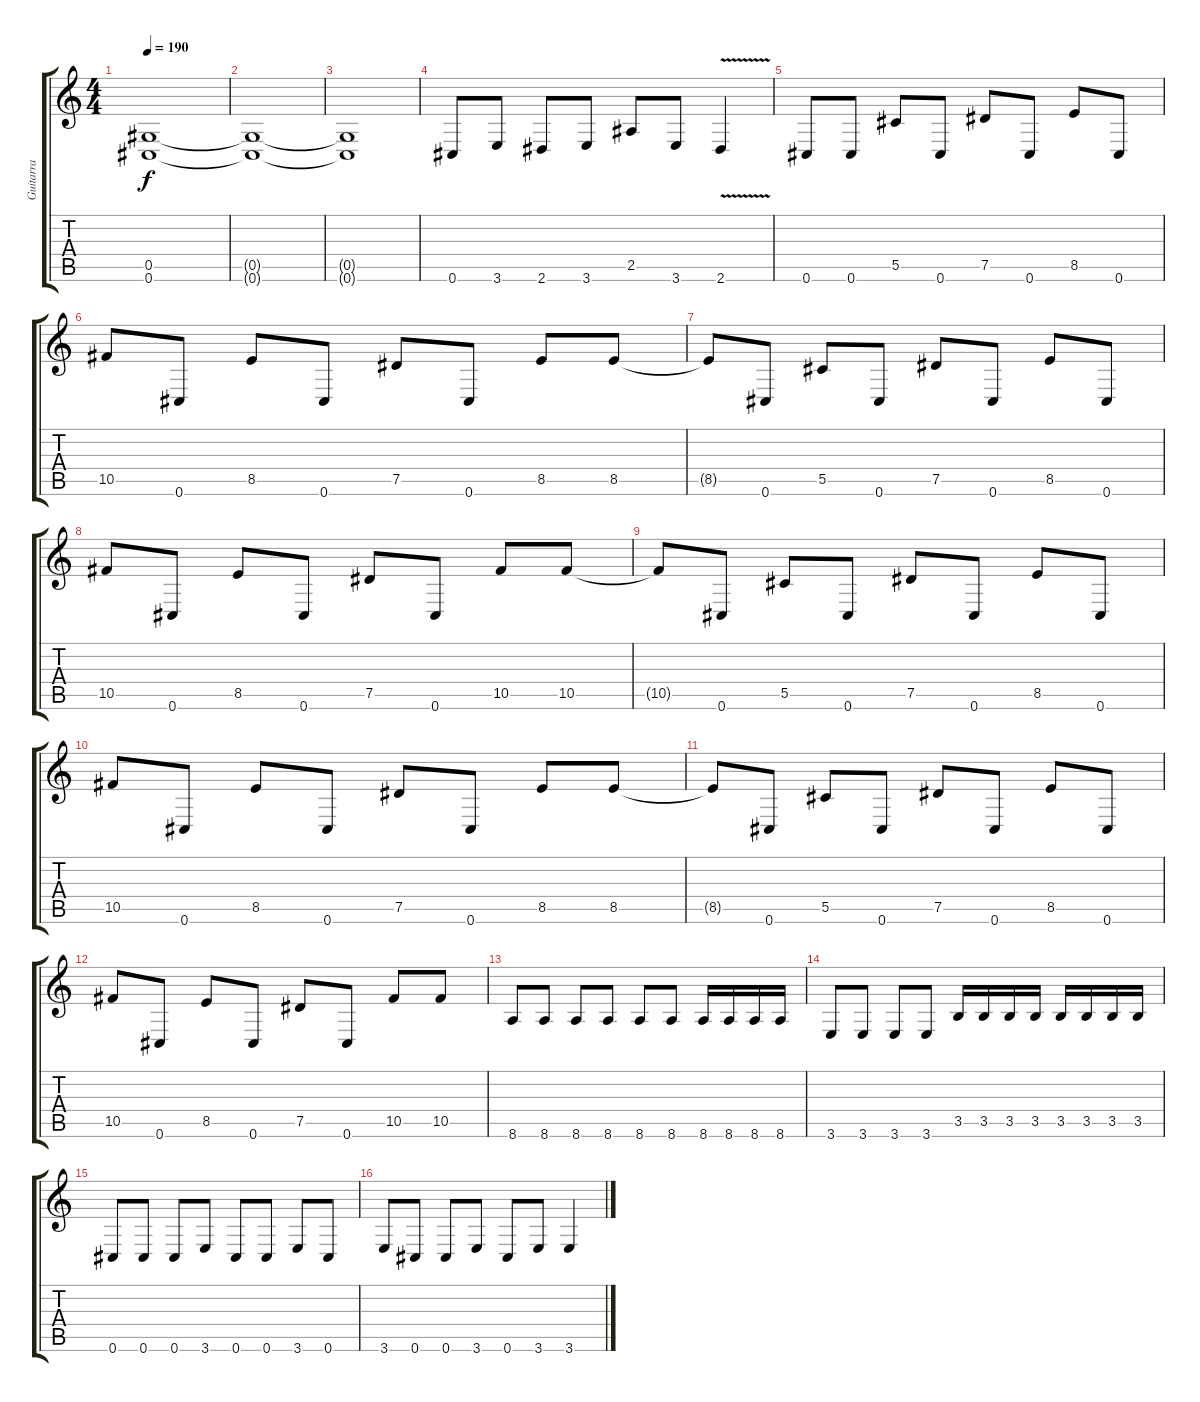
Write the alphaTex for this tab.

\track ("Guitarra" "Guitarra") {instrument overdrivenguitar}
\staff {score tabs}
\tuning (Eb4 Bb3 Gb3 Db3 Ab2 Db2) {hide}
\ts (4 4)
\tempo 190
\clef g2
\ks c
(0.5 0.6).1{dy f} |
(0.5{t} 0.6{t}).1 |
(0.5{t} 0.6{t}).1 |
0.6.8 3.6.8 2.6.8 3.6.8 2.5.8 3.6.8 2.6{v}.4 |
0.6.8 0.6.8 5.5.8 0.6.8 7.5.8 0.6.8 8.5.8 0.6.8 |
10.5.8 0.6.8 8.5.8 0.6.8 7.5.8 0.6.8 8.5.8 8.5.8 |
8.5{t}.8 0.6.8 5.5.8 0.6.8 7.5.8 0.6.8 8.5.8 0.6.8 |
10.5.8 0.6.8 8.5.8 0.6.8 7.5.8 0.6.8 10.5.8 10.5.8 |
10.5{t}.8 0.6.8 5.5.8 0.6.8 7.5.8 0.6.8 8.5.8 0.6.8 |
10.5.8 0.6.8 8.5.8 0.6.8 7.5.8 0.6.8 8.5.8 8.5.8 |
8.5{t}.8 0.6.8 5.5.8 0.6.8 7.5.8 0.6.8 8.5.8 0.6.8 |
10.5.8 0.6.8 8.5.8 0.6.8 7.5.8 0.6.8 10.5.8 10.5.8 |
8.6.8 8.6.8 8.6.8 8.6.8 8.6.8 8.6.8 8.6.16 8.6.16 8.6.16 8.6.16 |
3.6.8 3.6.8 3.6.8 3.6.8 3.5.16 3.5.16 3.5.16 3.5.16 3.5.16 3.5.16 3.5.16 3.5.16 |
0.6.8 0.6.8 0.6.8 3.6.8 0.6.8 0.6.8 3.6.8 0.6.8 |
3.6.8 0.6.8 0.6.8 3.6.8 0.6.8 3.6.8 3.6.4
